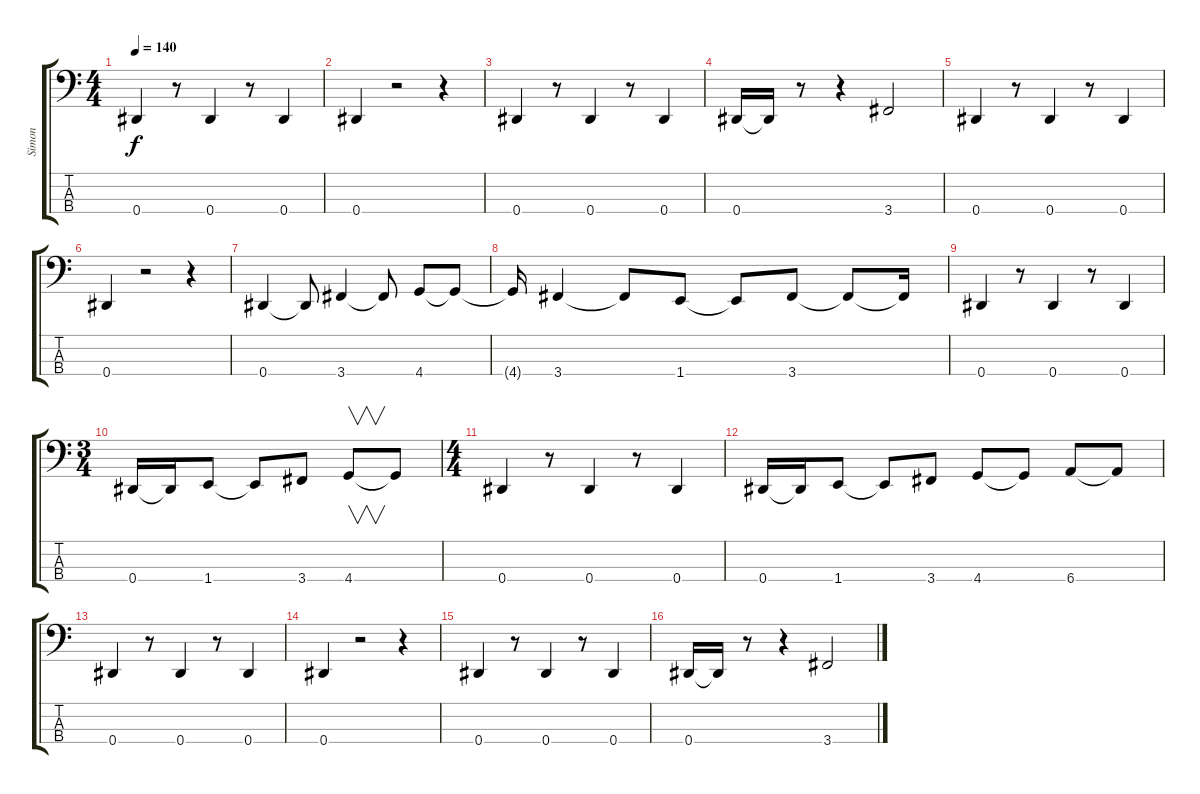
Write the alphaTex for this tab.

\track ("Simon" "Simon") {instrument electricbasspick}
\staff {score tabs}
\tuning (Gb2 Db2 Ab1 Eb1) {hide}
\ts (4 4)
\tempo 140
\clef f4
\ks c
0.4.4{dy f} r.8 0.4.4 r.8 0.4.4 |
0.4.4 r.2 r.4 |
0.4.4 r.8 0.4.4 r.8 0.4.4 |
0.4.16 0.4{t}.16 r.8 r.4 3.4.2 |
0.4.4 r.8 0.4.4 r.8 0.4.4 |
0.4.4 r.2 r.4 |
0.4.4 0.4{t}.8 3.4.4 3.4{t}.8 4.4.8 4.4{t}.8 |
4.4{t}.16 3.4.4 3.4{t}.8 1.4.8 1.4{t}.8 3.4.8 3.4{t}.8 3.4{t}.16 |
0.4.4 r.8 0.4.4 r.8 0.4.4 |
\ts (3 4)
0.4.16 0.4{t}.16 1.4.8 1.4{t}.8 3.4.8 4.4.8{v} 4.4{t}.8 |
\ts (4 4)
0.4.4 r.8 0.4.4 r.8 0.4.4 |
0.4.16 0.4{t}.16 1.4.8 1.4{t}.8 3.4.8 4.4.8 4.4{t}.8 6.4.8 6.4{t}.8 |
0.4.4 r.8 0.4.4 r.8 0.4.4 |
0.4.4 r.2 r.4 |
0.4.4 r.8 0.4.4 r.8 0.4.4 |
0.4.16 0.4{t}.16 r.8 r.4 3.4.2
